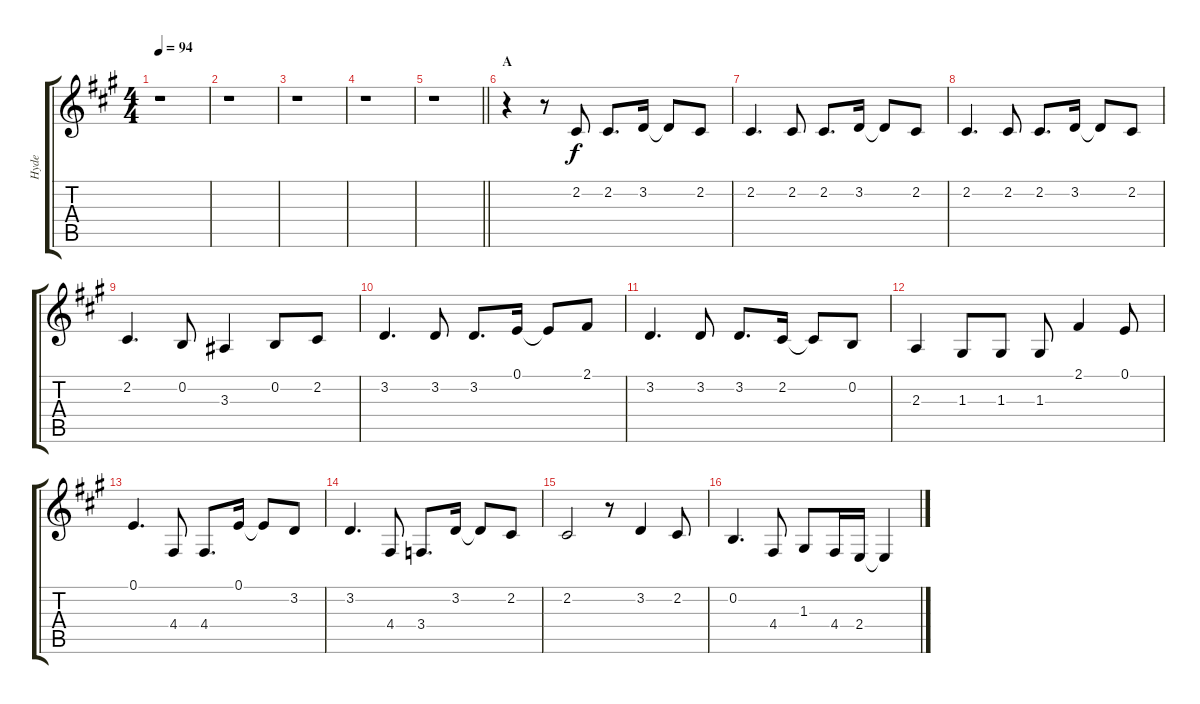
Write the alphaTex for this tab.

\track ("Hyde" "Hyde") {instrument voiceoohs}
\staff {score tabs}
\tuning (E4 B3 G3 D3 A2 E2) {hide}
\ts (4 4)
\tempo 94
\clef g2
\ks a
r.1{dy f instrument voiceoohs} |
r.1 |
r.1 |
r.1 |
\barLineRight lightlight
r.1 |
\section ("" "A")
r.4 r.8 2.2.8 2.2.8{d} 3.2.16 3.2{t}.8 2.2.8 |
2.2.4{d} 2.2.8 2.2.8{d} 3.2.16 3.2{t}.8 2.2.8 |
2.2.4{d} 2.2.8 2.2.8{d} 3.2.16 3.2{t}.8 2.2.8 |
2.2.4{d} 0.2.8 3.3.4 0.2.8 2.2.8 |
3.2.4{d} 3.2.8 3.2.8{d} 0.1.16 0.1{t}.8 2.1.8 |
3.2.4{d} 3.2.8 3.2.8{d} 2.2.16 2.2{t}.8 0.2.8 |
2.3.4 1.3.8 1.3.8 1.3.8 2.1.4 0.1.8 |
0.1.4{d} 4.4.8 4.4.8{d} 0.1.16 0.1{t}.8 3.2.8 |
3.2.4{d} 4.4.8 3.4.8{d} 3.2.16 3.2{t}.8 2.2.8 |
2.2.2 r.8 3.2.4 2.2.8 |
0.2.4{d} 4.4.8 1.3.8 4.4.16 2.4.16 2.4{t}.4
